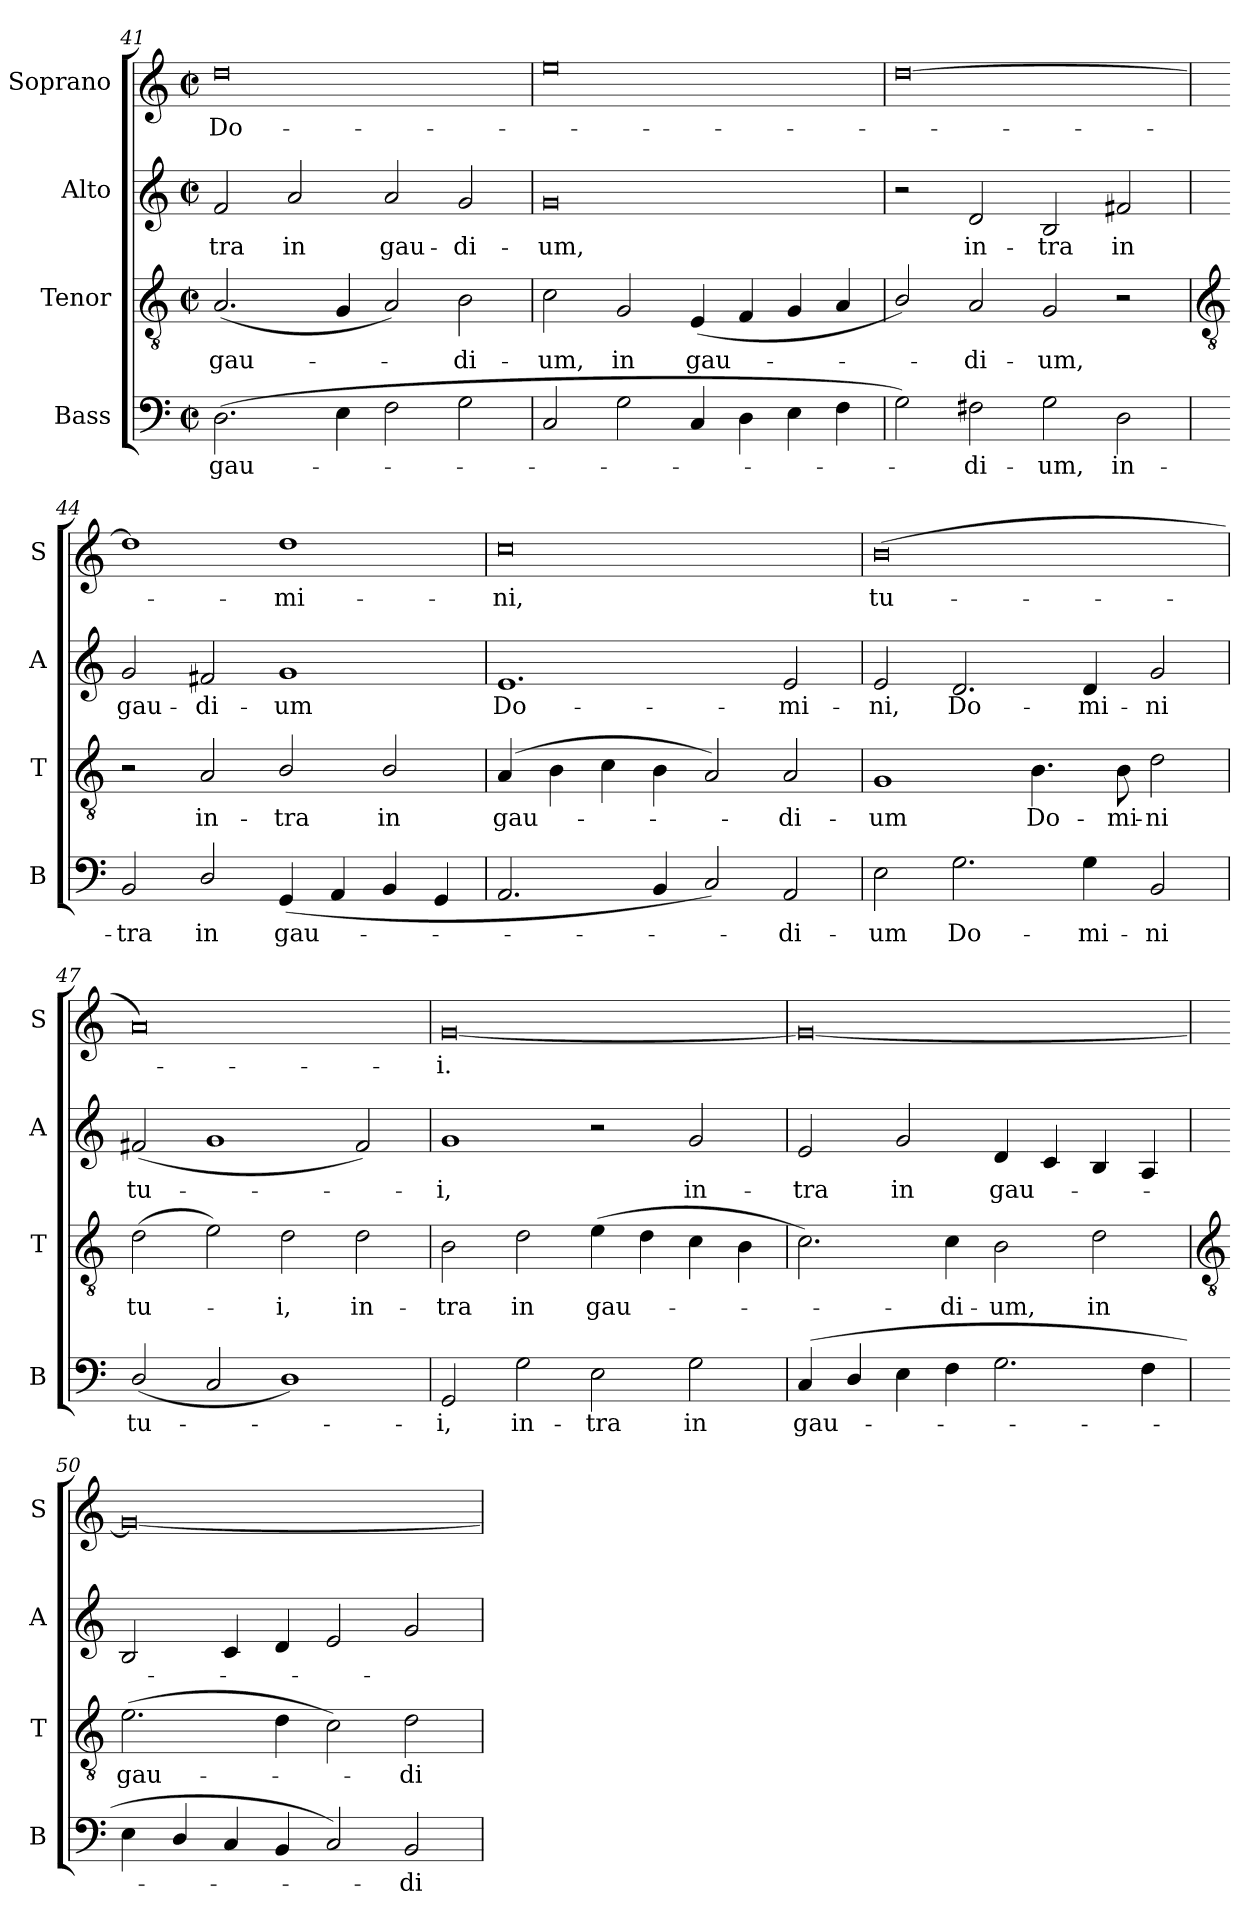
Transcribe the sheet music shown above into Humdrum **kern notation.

**kern	**text	**kern	**text	**kern	**text	**kern	**text
*part4	*part4	*part3	*part3	*part2	*part2	*part1	*part1
*staff4	*staff4	*staff3	*staff3	*staff2	*staff2	*staff1	*staff1
*I"Bass	*	*I"Tenor	*	*I"Alto	*	*I"Soprano	*
*I'B	*	*I'T	*	*I'A	*	*I'S	*
*clefF4	*	*clefGv2	*	*clefG2	*	*clefG2	*
*k[]	*	*k[]	*	*k[]	*	*k[]	*
*C:	*	*C:	*	*C:	*	*C:	*
*M4/2	*	*M4/2	*	*M4/2	*	*M4/2	*
*met(c|)	*	*met(c|)	*	*met(c|)	*	*met(c|)	*
=41	=41	=41	=41	=41	=41	=41	=41
!	!LO:LY:b	!	!LO:LY:b	!	!LO:LY:b	!	!LO:LY:b
(>2.D	gau-	(<2.A	gau-	2f	-tra	0dd	Do-
!	!	!	!	!	!LO:LY:b	!	!
.	.	.	.	2a	in	.	.
4E	.	4G	.	.	.	.	.
!	!	!	!	!	!LO:LY:b	!	!
2F	.	2A)	.	2a	gau-	.	.
!	!	!	!LO:LY:b	!	!LO:LY:b	!	!
2G	.	2B	di-	2g	-di-	.	.
=42	=42	=42	=42	=42	=42	=42	=42
!	!	!	!LO:LY:b	!	!LO:LY:b	!	!
2C	.	2c	-um,	0g	-um,	0ee	.
!	!	!	!LO:LY:b	!	!	!	!
2G	.	2G	in	.	.	.	.
!	!	!	!LO:LY:b	!	!	!	!
4C	.	(<4E	gau-	.	.	.	.
4D	.	4F	.	.	.	.	.
4E	.	4G	.	.	.	.	.
4F	.	4A	.	.	.	.	.
=43	=43	=43	=43	=43	=43	=43	=43
2G)	.	2B/)	.	2r	.	[0dd	.
!	!LO:LY:b	!	!LO:LY:b	!	!LO:LY:b	!	!
2F#X	di-	2A	di-	2d	in-	.	.
!	!LO:LY:b	!	!LO:LY:b	!	!LO:LY:b	!	!
2G	-um,	2G	-um,	2B	-tra	.	.
!	!LO:LY:b	!	!	!	!LO:LY:b	!	!
2D	in-	2r	.	2f#X	in	.	.
!!LO:LB:g=z
=44	=44	=44	=44	=44	=44	=44	=44
*	*	*clefGv2	*	*	*	*	*
!	!LO:LY:b	!	!	!	!LO:LY:b	!	!
2BB	-tra	2r	.	2g	gau-	1dd]	.
!	!LO:LY:b	!	!LO:LY:b	!	!LO:LY:b	!	!
2D/	in	2A	in-	2f#X	-di-	.	.
!	!LO:LY:b	!	!LO:LY:b	!	!LO:LY:b	!	!LO:LY:b
(<4GG	gau-	2B/	-tra	1g	-um	1dd	mi-
4AA	.	.	.	.	.	.	.
!	!	!	!LO:LY:b	!	!	!	!
4BB	.	2B/	in	.	.	.	.
4GG	.	.	.	.	.	.	.
=45	=45	=45	=45	=45	=45	=45	=45
!	!	!	!LO:LY:b	!	!LO:LY:b	!	!LO:LY:b
2.AA	.	(>4A	gau-	1.e	Do-	0cc	-ni,
.	.	4B	.	.	.	.	.
.	.	4c	.	.	.	.	.
4BB	.	4B	.	.	.	.	.
2C)	.	2A)	.	.	.	.	.
!	!LO:LY:b	!	!LO:LY:b	!	!LO:LY:b	!	!
2AA	di-	2A	di-	2e	-mi-	.	.
=46	=46	=46	=46	=46	=46	=46	=46
!	!LO:LY:b	!	!LO:LY:b	!	!LO:LY:b	!	!LO:LY:b
2E	-um	1G	-um	2e	-ni,	(<0b	tu-
!	!LO:LY:b	!	!	!	!LO:LY:b	!	!
2.G	Do-	.	.	2.d	Do-	.	.
!	!	!	!LO:LY:b	!	!	!	!
.	.	4.B	Do-	.	.	.	.
!	!LO:LY:b	!	!	!	!LO:LY:b	!	!
4G	-mi-	.	.	4d	-mi-	.	.
!	!	!	!LO:LY:b	!	!	!	!
.	.	8B	-mi-	.	.	.	.
!	!LO:LY:b	!	!LO:LY:b	!	!LO:LY:b	!	!
2BB	-ni	2d	-ni	2g	-ni	.	.
=47	=47	=47	=47	=47	=47	=47	=47
!	!LO:LY:b	!	!LO:LY:b	!	!LO:LY:b	!	!
(<2D/	tu-	(>2d	tu-	(<2f#X	tu-	0a)	.
2C	.	2e)	.	1g	.	.	.
!	!	!	!LO:LY:b	!	!	!	!
1D/)	.	2d	i,	.	.	.	.
!	!	!	!LO:LY:b	!	!	!	!
.	.	2d	in-	2f#)	.	.	.
=48	=48	=48	=48	=48	=48	=48	=48
!	!LO:LY:b	!	!LO:LY:b	!	!LO:LY:b	!	!LO:LY:b
2GG	i,	2B	-tra	1g	i,	[0g	i.
!	!LO:LY:b	!	!LO:LY:b	!	!	!	!
2G	in-	2d	in	.	.	.	.
!	!LO:LY:b	!	!LO:LY:b	!	!	!	!
2E	-tra	(>4e	gau-	2r	.	.	.
.	.	4d	.	.	.	.	.
!	!LO:LY:b	!	!	!	!LO:LY:b	!	!
2G	in	4c	.	2g	in-	.	.
.	.	4B	.	.	.	.	.
=49	=49	=49	=49	=49	=49	=49	=49
!	!LO:LY:b	!	!	!	!LO:LY:b	!	!
(<4C	gau-	2.c)	.	2e	-tra	0g_	.
4D/	.	.	.	.	.	.	.
!	!	!	!	!	!LO:LY:b	!	!
4E	.	.	.	2g	in	.	.
!	!	!	!LO:LY:b	!	!	!	!
4F	.	4c	di-	.	.	.	.
!	!	!	!LO:LY:b	!	!LO:LY:b	!	!
2.G	.	2B	-um,	4d	gau-	.	.
.	.	.	.	4c	.	.	.
!	!	!	!LO:LY:b	!	!	!	!
.	.	2d	in	4B	.	.	.
4F	.	.	.	4A	.	.	.
!!LO:LB:g=z
=50	=50	=50	=50	=50	=50	=50	=50
*	*	*clefGv2	*	*	*	*	*
!	!	!	!LO:LY:b	!	!	!	!
4E	.	(>2.e	gau-	2B	.	0g_	.
4D/	.	.	.	.	.	.	.
4C	.	.	.	4c	.	.	.
4BB	.	4d	.	4d	.	.	.
2C)	.	2c)	.	2e	.	.	.
!	!LO:LY:b	!	!LO:LY:b	!	!	!	!
2BB	di-	2d	di-	2g	.	.	.
=	=	=	=	=	=	=	=
*-	*-	*-	*-	*-	*-	*-	*-
